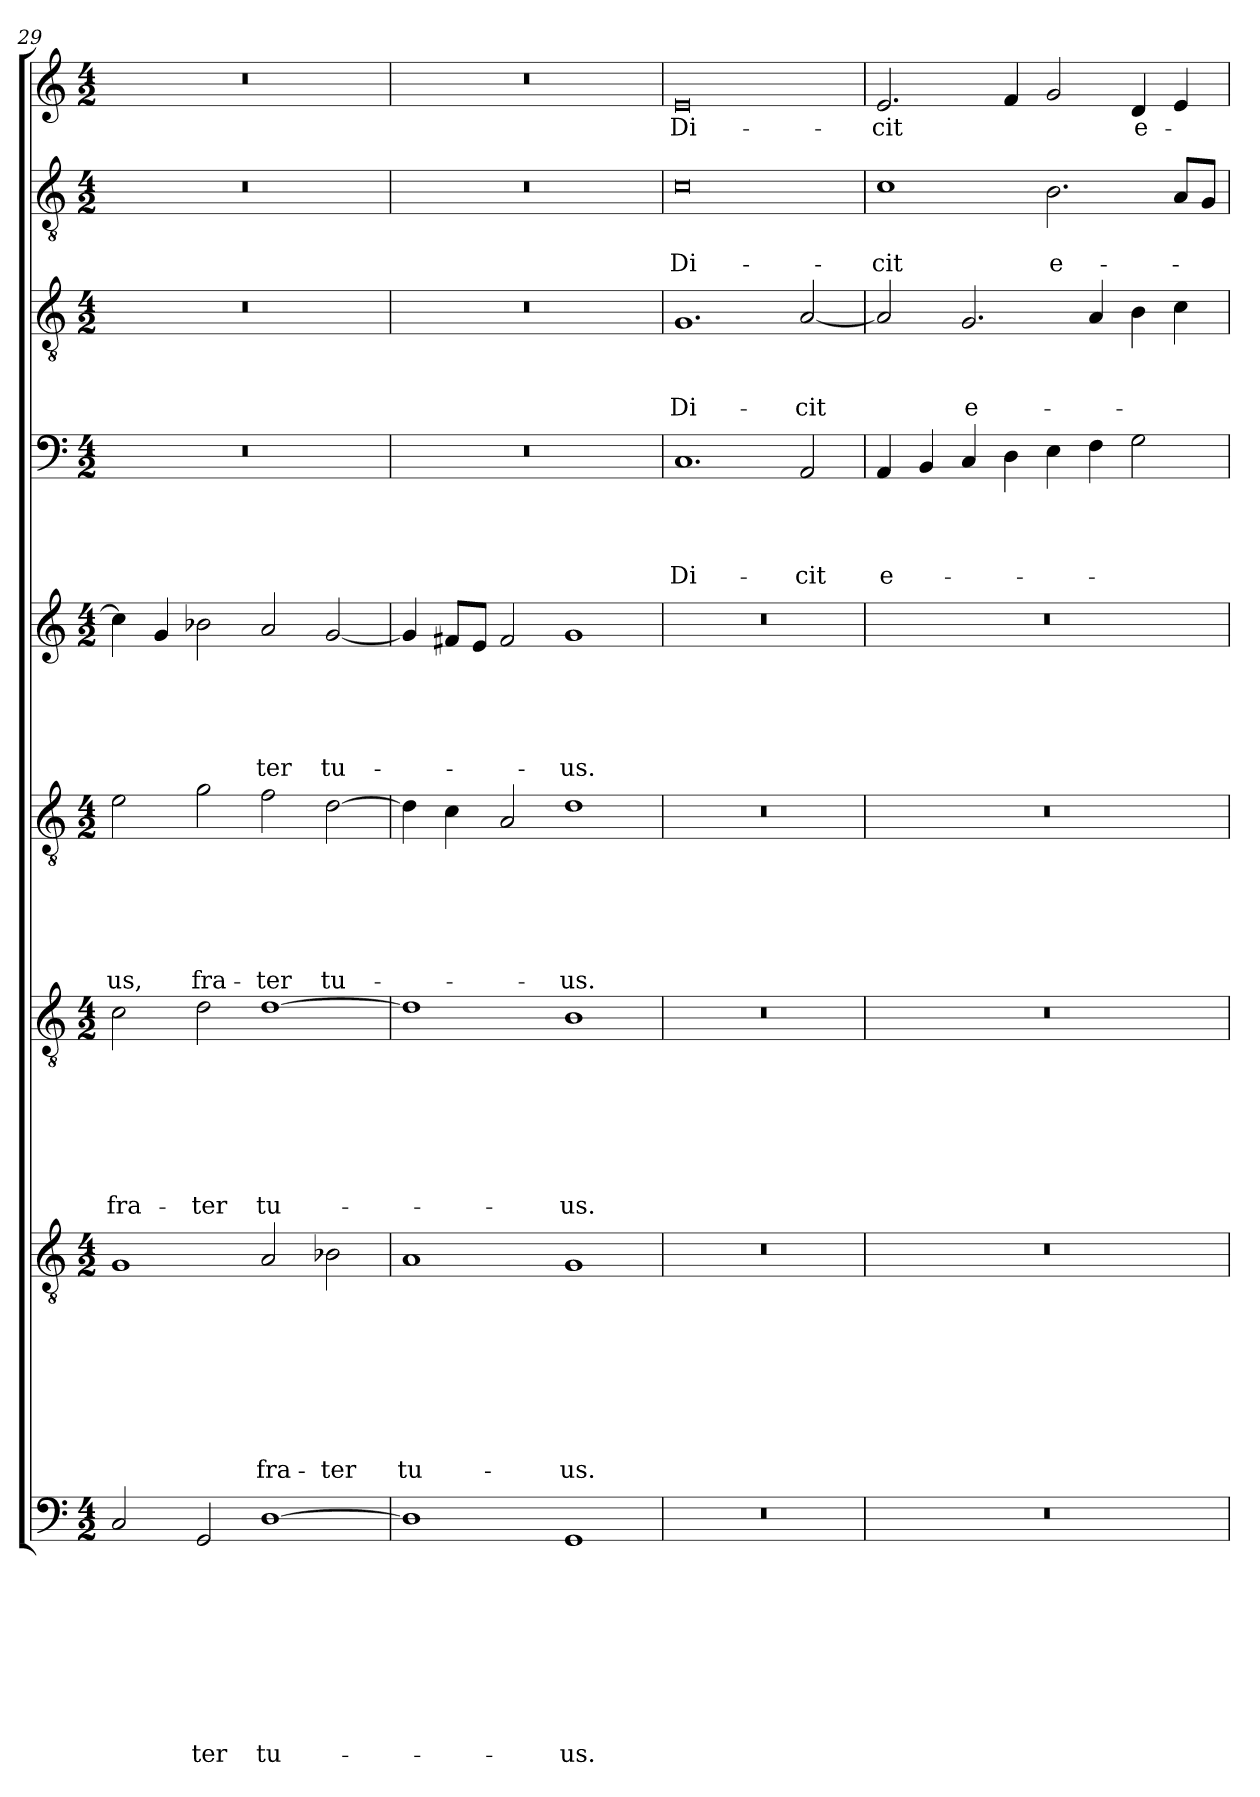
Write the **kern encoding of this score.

**kern	**text	**text	**text	**text	**text	**text	**text	**text	**text	**kern	**text	**text	**text	**text	**text	**text	**text	**text	**kern	**text	**text	**text	**text	**text	**text	**text	**kern	**text	**text	**text	**text	**text	**text	**kern	**text	**text	**text	**text	**text	**kern	**text	**text	**text	**text	**kern	**text	**text	**text	**kern	**text	**text	**kern	**text
*part9	*part9	*part9	*part9	*part9	*part9	*part9	*part9	*part9	*part9	*part8	*part8	*part8	*part8	*part8	*part8	*part8	*part8	*part8	*part7	*part7	*part7	*part7	*part7	*part7	*part7	*part7	*part6	*part6	*part6	*part6	*part6	*part6	*part6	*part5	*part5	*part5	*part5	*part5	*part5	*part4	*part4	*part4	*part4	*part4	*part3	*part3	*part3	*part3	*part2	*part2	*part2	*part1	*part1
*staff9	*staff9	*staff9	*staff9	*staff9	*staff9	*staff9	*staff9	*staff9	*staff9	*staff8	*staff8	*staff8	*staff8	*staff8	*staff8	*staff8	*staff8	*staff8	*staff7	*staff7	*staff7	*staff7	*staff7	*staff7	*staff7	*staff7	*staff6	*staff6	*staff6	*staff6	*staff6	*staff6	*staff6	*staff5	*staff5	*staff5	*staff5	*staff5	*staff5	*staff4	*staff4	*staff4	*staff4	*staff4	*staff3	*staff3	*staff3	*staff3	*staff2	*staff2	*staff2	*staff1	*staff1
!!LO:LB:g=z
*clefF4	*	*	*	*	*	*	*	*	*	*clefGv2	*	*	*	*	*	*	*	*	*clefGv2	*	*	*	*	*	*	*	*clefGv2	*	*	*	*	*	*	*clefG2	*	*	*	*	*	*clefF4	*	*	*	*	*clefGv2	*	*	*	*clefGv2	*	*	*clefG2	*
*k[]	*	*	*	*	*	*	*	*	*	*k[]	*	*	*	*	*	*	*	*	*k[]	*	*	*	*	*	*	*	*k[]	*	*	*	*	*	*	*k[]	*	*	*	*	*	*k[]	*	*	*	*	*k[]	*	*	*	*k[]	*	*	*k[]	*
*a:	*	*	*	*	*	*	*	*	*	*a:	*	*	*	*	*	*	*	*	*a:	*	*	*	*	*	*	*	*a:	*	*	*	*	*	*	*a:	*	*	*	*	*	*a:	*	*	*	*	*a:	*	*	*	*a:	*	*	*a:	*
*M4/2	*	*	*	*	*	*	*	*	*	*M4/2	*	*	*	*	*	*	*	*	*M4/2	*	*	*	*	*	*	*	*M4/2	*	*	*	*	*	*	*M4/2	*	*	*	*	*	*M4/2	*	*	*	*	*M4/2	*	*	*	*M4/2	*	*	*M4/2	*
=29	=29	=29	=29	=29	=29	=29	=29	=29	=29	=29	=29	=29	=29	=29	=29	=29	=29	=29	=29	=29	=29	=29	=29	=29	=29	=29	=29	=29	=29	=29	=29	=29	=29	=29	=29	=29	=29	=29	=29	=29	=29	=29	=29	=29	=29	=29	=29	=29	=29	=29	=29	=29	=29
!	!	!	!	!	!	!	!	!	!	!	!	!	!	!	!	!	!	!	!	!	!	!	!	!	!	!LO:LY:b	!	!	!	!	!	!	!LO:LY:b	!	!	!	!	!	!	!	!	!	!	!	!	!	!	!	!	!	!	!	!
2C/	.	.	.	.	.	.	.	.	.	1G	.	.	.	.	.	.	.	.	2c\	.	.	.	.	.	.	fra-	2e\	.	.	.	.	.	-us,	4cc\]	.	.	.	.	.	0r	.	.	.	.	0r	.	.	.	0r	.	.	0r	.
.	.	.	.	.	.	.	.	.	.	.	.	.	.	.	.	.	.	.	.	.	.	.	.	.	.	.	.	.	.	.	.	.	.	4g/	.	.	.	.	.	.	.	.	.	.	.	.	.	.	.	.	.	.	.
!	!	!	!	!	!	!	!	!	!LO:LY:b	!	!	!	!	!	!	!	!	!	!	!	!	!	!	!	!	!LO:LY:b	!	!	!	!	!	!	!LO:LY:b	!	!	!	!	!	!	!	!	!	!	!	!	!	!	!	!	!	!	!	!
2GG/	.	.	.	.	.	.	.	.	-ter	.	.	.	.	.	.	.	.	.	2d\	.	.	.	.	.	.	-ter	2g\	.	.	.	.	.	fra-	2b-X\	.	.	.	.	.	.	.	.	.	.	.	.	.	.	.	.	.	.	.
!	!	!	!	!	!	!	!	!	!LO:LY:b	!	!	!	!	!	!	!	!	!LO:LY:b	!	!	!	!	!	!	!	!LO:LY:b	!	!	!	!	!	!	!LO:LY:b	!	!	!	!	!	!LO:LY:b	!	!	!	!	!	!	!	!	!	!	!	!	!	!
[1D	.	.	.	.	.	.	.	.	tu-	2A/	.	.	.	.	.	.	.	fra-	[1d	.	.	.	.	.	.	tu-	2f\	.	.	.	.	.	-ter	2a/	.	.	.	.	-ter	.	.	.	.	.	.	.	.	.	.	.	.	.	.
!	!	!	!	!	!	!	!	!	!	!	!	!	!	!	!	!	!	!LO:LY:b	!	!	!	!	!	!	!	!	!	!	!	!	!	!	!LO:LY:b	!	!	!	!	!	!LO:LY:b	!	!	!	!	!	!	!	!	!	!	!	!	!	!
.	.	.	.	.	.	.	.	.	.	2B-X\	.	.	.	.	.	.	.	-ter	.	.	.	.	.	.	.	.	[2d\	.	.	.	.	.	tu-	[2g/	.	.	.	.	tu-	.	.	.	.	.	.	.	.	.	.	.	.	.	.
=30	=30	=30	=30	=30	=30	=30	=30	=30	=30	=30	=30	=30	=30	=30	=30	=30	=30	=30	=30	=30	=30	=30	=30	=30	=30	=30	=30	=30	=30	=30	=30	=30	=30	=30	=30	=30	=30	=30	=30	=30	=30	=30	=30	=30	=30	=30	=30	=30	=30	=30	=30	=30	=30
!	!	!	!	!	!	!	!	!	!	!	!	!	!	!	!	!	!	!LO:LY:b	!	!	!	!	!	!	!	!	!	!	!	!	!	!	!	!	!	!	!	!	!	!	!	!	!	!	!	!	!	!	!	!	!	!	!
1D]	.	.	.	.	.	.	.	.	.	1A	.	.	.	.	.	.	.	tu-	1d]	.	.	.	.	.	.	.	4d\]	.	.	.	.	.	.	4g/]	.	.	.	.	.	0r	.	.	.	.	0r	.	.	.	0r	.	.	0r	.
.	.	.	.	.	.	.	.	.	.	.	.	.	.	.	.	.	.	.	.	.	.	.	.	.	.	.	4c\	.	.	.	.	.	.	8f#/L	.	.	.	.	.	.	.	.	.	.	.	.	.	.	.	.	.	.	.
.	.	.	.	.	.	.	.	.	.	.	.	.	.	.	.	.	.	.	.	.	.	.	.	.	.	.	.	.	.	.	.	.	.	8e/J	.	.	.	.	.	.	.	.	.	.	.	.	.	.	.	.	.	.	.
.	.	.	.	.	.	.	.	.	.	.	.	.	.	.	.	.	.	.	.	.	.	.	.	.	.	.	2A/	.	.	.	.	.	.	2f#/	.	.	.	.	.	.	.	.	.	.	.	.	.	.	.	.	.	.	.
!	!	!	!	!	!	!	!	!	!LO:LY:b	!	!	!	!	!	!	!	!	!LO:LY:b	!	!	!	!	!	!	!	!LO:LY:b	!	!	!	!	!	!	!LO:LY:b	!	!	!	!	!	!LO:LY:b	!	!	!	!	!	!	!	!	!	!	!	!	!	!
1GG	.	.	.	.	.	.	.	.	-us.	1G	.	.	.	.	.	.	.	-us.	1B	.	.	.	.	.	.	-us.	1d	.	.	.	.	.	-us.	1g	.	.	.	.	-us.	.	.	.	.	.	.	.	.	.	.	.	.	.	.
=31	=31	=31	=31	=31	=31	=31	=31	=31	=31	=31	=31	=31	=31	=31	=31	=31	=31	=31	=31	=31	=31	=31	=31	=31	=31	=31	=31	=31	=31	=31	=31	=31	=31	=31	=31	=31	=31	=31	=31	=31	=31	=31	=31	=31	=31	=31	=31	=31	=31	=31	=31	=31	=31
!	!	!	!	!	!	!	!	!	!	!	!	!	!	!	!	!	!	!	!	!	!	!	!	!	!	!	!	!	!	!	!	!	!	!	!	!	!	!	!	!	!	!	!	!LO:LY:b	!	!	!	!LO:LY:b	!	!	!LO:LY:b	!	!LO:LY:b
0r	.	.	.	.	.	.	.	.	.	0r	.	.	.	.	.	.	.	.	0r	.	.	.	.	.	.	.	0r	.	.	.	.	.	.	0r	.	.	.	.	.	1.C	.	.	.	Di-	1.G	.	.	Di-	0c	.	Di-	0e	Di-
!	!	!	!	!	!	!	!	!	!	!	!	!	!	!	!	!	!	!	!	!	!	!	!	!	!	!	!	!	!	!	!	!	!	!	!	!	!	!	!	!	!	!	!	!LO:LY:b	!	!	!	!LO:LY:b	!	!	!	!	!
.	.	.	.	.	.	.	.	.	.	.	.	.	.	.	.	.	.	.	.	.	.	.	.	.	.	.	.	.	.	.	.	.	.	.	.	.	.	.	.	2AA/	.	.	.	-cit	[2A/	.	.	-cit	.	.	.	.	.
=32	=32	=32	=32	=32	=32	=32	=32	=32	=32	=32	=32	=32	=32	=32	=32	=32	=32	=32	=32	=32	=32	=32	=32	=32	=32	=32	=32	=32	=32	=32	=32	=32	=32	=32	=32	=32	=32	=32	=32	=32	=32	=32	=32	=32	=32	=32	=32	=32	=32	=32	=32	=32	=32
!	!	!	!	!	!	!	!	!	!	!	!	!	!	!	!	!	!	!	!	!	!	!	!	!	!	!	!	!	!	!	!	!	!	!	!	!	!	!	!	!	!	!	!	!LO:LY:b	!	!	!	!	!	!	!LO:LY:b	!	!LO:LY:b
0r	.	.	.	.	.	.	.	.	.	0r	.	.	.	.	.	.	.	.	0r	.	.	.	.	.	.	.	0r	.	.	.	.	.	.	0r	.	.	.	.	.	4AA/	.	.	.	e-	2A/]	.	.	.	1c	.	-cit	2.e/	-cit
.	.	.	.	.	.	.	.	.	.	.	.	.	.	.	.	.	.	.	.	.	.	.	.	.	.	.	.	.	.	.	.	.	.	.	.	.	.	.	.	4BB/	.	.	.	.	.	.	.	.	.	.	.	.	.
!	!	!	!	!	!	!	!	!	!	!	!	!	!	!	!	!	!	!	!	!	!	!	!	!	!	!	!	!	!	!	!	!	!	!	!	!	!	!	!	!	!	!	!	!	!	!	!	!LO:LY:b	!	!	!	!	!
.	.	.	.	.	.	.	.	.	.	.	.	.	.	.	.	.	.	.	.	.	.	.	.	.	.	.	.	.	.	.	.	.	.	.	.	.	.	.	.	4C/	.	.	.	.	2.G/	.	.	e-	.	.	.	.	.
.	.	.	.	.	.	.	.	.	.	.	.	.	.	.	.	.	.	.	.	.	.	.	.	.	.	.	.	.	.	.	.	.	.	.	.	.	.	.	.	4D\	.	.	.	.	.	.	.	.	.	.	.	4f/	.
!	!	!	!	!	!	!	!	!	!	!	!	!	!	!	!	!	!	!	!	!	!	!	!	!	!	!	!	!	!	!	!	!	!	!	!	!	!	!	!	!	!	!	!	!	!	!	!	!	!	!	!LO:LY:b	!	!
.	.	.	.	.	.	.	.	.	.	.	.	.	.	.	.	.	.	.	.	.	.	.	.	.	.	.	.	.	.	.	.	.	.	.	.	.	.	.	.	4E\	.	.	.	.	.	.	.	.	2.B\	.	e-	2g/	.
.	.	.	.	.	.	.	.	.	.	.	.	.	.	.	.	.	.	.	.	.	.	.	.	.	.	.	.	.	.	.	.	.	.	.	.	.	.	.	.	4F\	.	.	.	.	4A/	.	.	.	.	.	.	.	.
!	!	!	!	!	!	!	!	!	!	!	!	!	!	!	!	!	!	!	!	!	!	!	!	!	!	!	!	!	!	!	!	!	!	!	!	!	!	!	!	!	!	!	!	!	!	!	!	!	!	!	!	!	!LO:LY:b
.	.	.	.	.	.	.	.	.	.	.	.	.	.	.	.	.	.	.	.	.	.	.	.	.	.	.	.	.	.	.	.	.	.	.	.	.	.	.	.	2G\	.	.	.	.	4B\	.	.	.	.	.	.	4d/	e-
.	.	.	.	.	.	.	.	.	.	.	.	.	.	.	.	.	.	.	.	.	.	.	.	.	.	.	.	.	.	.	.	.	.	.	.	.	.	.	.	.	.	.	.	.	4c\	.	.	.	8A/L	.	.	4e/	.
.	.	.	.	.	.	.	.	.	.	.	.	.	.	.	.	.	.	.	.	.	.	.	.	.	.	.	.	.	.	.	.	.	.	.	.	.	.	.	.	.	.	.	.	.	.	.	.	.	8G/J	.	.	.	.
=	=	=	=	=	=	=	=	=	=	=	=	=	=	=	=	=	=	=	=	=	=	=	=	=	=	=	=	=	=	=	=	=	=	=	=	=	=	=	=	=	=	=	=	=	=	=	=	=	=	=	=	=	=
*-	*-	*-	*-	*-	*-	*-	*-	*-	*-	*-	*-	*-	*-	*-	*-	*-	*-	*-	*-	*-	*-	*-	*-	*-	*-	*-	*-	*-	*-	*-	*-	*-	*-	*-	*-	*-	*-	*-	*-	*-	*-	*-	*-	*-	*-	*-	*-	*-	*-	*-	*-	*-	*-
